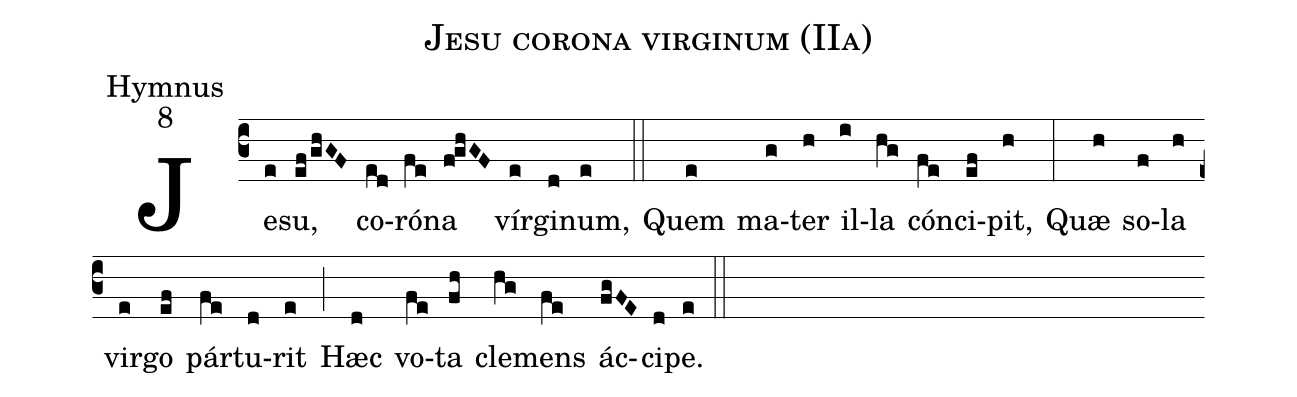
name:Jesu corona virginum (IIa);
office-part:Hymnus;
mode:8;
%%
(c3) Je(e)su,(ef/ghGF) co(ed)ró(fe)na(f!ghGF) vír(e)gi(d)num,(e) (::) Quem(e) ma(g)ter(h) il(i)la(hg) cón(fe)ci(ef)pit,(h) (:) Quæ(h) so(f)la(h) vir(e)go(ef) pár(fe)tu(d)rit(e) (;) Hæc(d) vo(fe)ta(fh) cle(hg)mens(fe) ác(fgFE)ci(d)pe.(e) (::)
